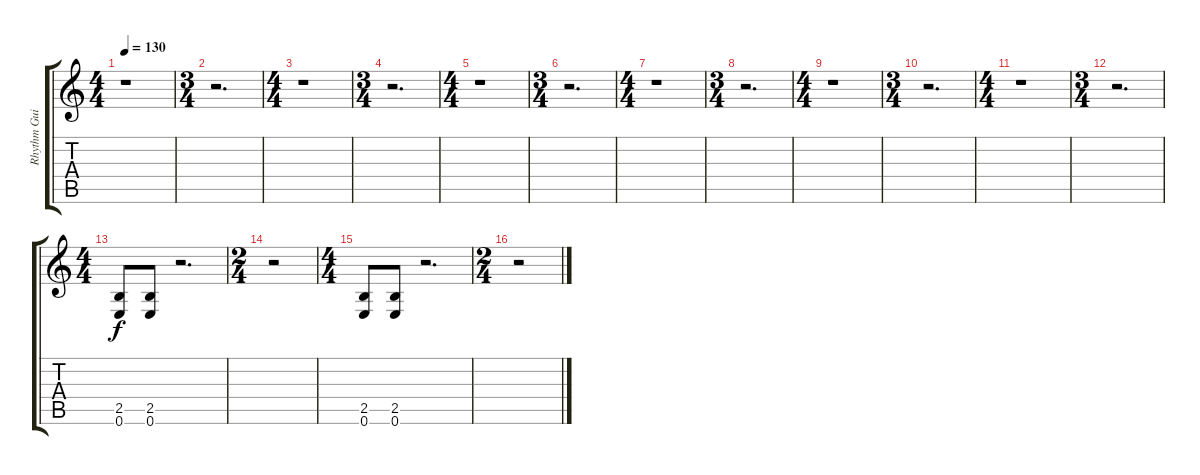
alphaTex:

\track ("Rhythm Guitar" "Rhythm Gui") {instrument distortionguitar}
\staff {score tabs}
\tuning (E4 B3 G3 D3 A2 E2) {hide}
\ts (4 4)
\tempo 130
\clef g2
\ks c
r.1{dy f} |
\ts (3 4)
r.2{d} |
\ts (4 4)
r.1 |
\ts (3 4)
r.2{d} |
\ts (4 4)
r.1 |
\ts (3 4)
r.2{d} |
\ts (4 4)
r.1 |
\ts (3 4)
r.2{d} |
\ts (4 4)
r.1 |
\ts (3 4)
r.2{d} |
\ts (4 4)
r.1 |
\ts (3 4)
r.2{d} |
\ts (4 4)
(2.5 0.6).8{volume 13} (2.5 0.6).8 r.2{d} |
\ts (2 4)
r.2 |
\ts (4 4)
(2.5 0.6).8 (2.5 0.6).8 r.2{d} |
\ts (2 4)
r.2
